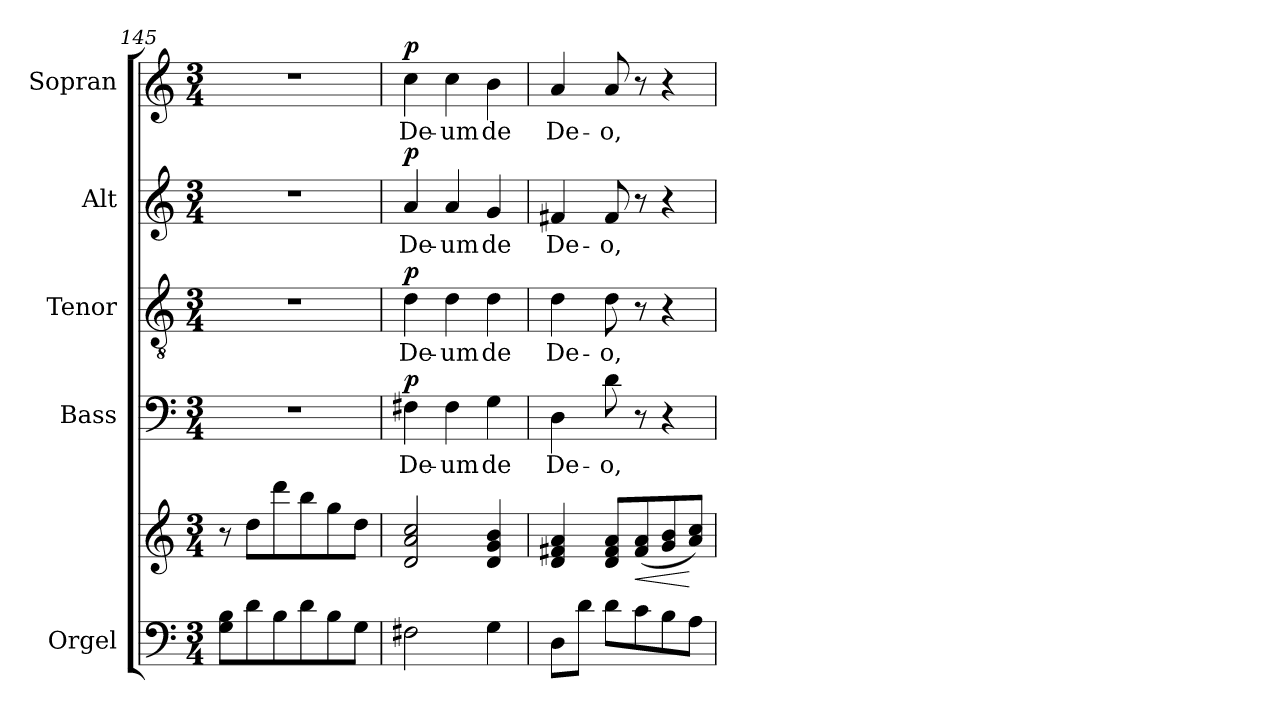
**kern	**kern	**dynam	**kern	**text	**dynam	**kern	**text	**dynam	**kern	**text	**dynam	**kern	**text	**dynam
*part5	*part5	*part5	*part4	*part4	*part4	*part3	*part3	*part3	*part2	*part2	*part2	*part1	*part1	*part1
*staff6	*staff5	*staff5/6	*staff4	*staff4	*staff4	*staff3	*staff3	*staff3	*staff2	*staff2	*staff2	*staff1	*staff1	*staff1
*I"Orgel	*	*	*I"Bass	*	*	*I"Tenor	*	*	*I"Alt	*	*	*I"Sopran	*	*
*I'Org.	*	*	*I'B.	*	*	*I'T.	*	*	*I'A.	*	*	*I'S.	*	*
*clefF4	*clefG2	*	*clefF4	*	*	*clefGv2	*	*	*clefG2	*	*	*clefG2	*	*
*k[]	*k[]	*	*k[]	*	*	*k[]	*	*	*k[]	*	*	*k[]	*	*
*C:	*C:	*	*C:	*	*	*C:	*	*	*C:	*	*	*C:	*	*
*M3/4	*M3/4	*	*M3/4	*	*	*M3/4	*	*	*M3/4	*	*	*M3/4	*	*
=145	=145	=145	=145	=145	=145	=145	=145	=145	=145	=145	=145	=145	=145	=145
8G\ 8B\L	8r	.	2.r	.	.	2.r	.	.	2.r	.	.	2.r	.	.
8d\	8dd\L	.	.	.	.	.	.	.	.	.	.	.	.	.
8B\	8ddd\	.	.	.	.	.	.	.	.	.	.	.	.	.
8d\	8bb\	.	.	.	.	.	.	.	.	.	.	.	.	.
8B\	8gg\	.	.	.	.	.	.	.	.	.	.	.	.	.
8G\J	8dd\J	.	.	.	.	.	.	.	.	.	.	.	.	.
=146	=146	=146	=146	=146	=146	=146	=146	=146	=146	=146	=146	=146	=146	=146
!	!	!	!	!LO:LY:b	!LO:DY:a	!	!LO:LY:b	!LO:DY:a	!	!LO:LY:b	!LO:DY:a	!	!LO:LY:b	!LO:DY:a
2F#X\	2d/ 2a/ 2cc/	.	4F#X\	De-	p	4d\	De-	p	4a/	De-	p	4cc\	De-	p
!	!	!	!	!LO:LY:b	!	!	!LO:LY:b	!	!	!LO:LY:b	!	!	!LO:LY:b	!
.	.	.	4F#\	-um	.	4d\	-um	.	4a/	-um	.	4cc\	-um	.
!	!	!	!	!LO:LY:b	!	!	!LO:LY:b	!	!	!LO:LY:b	!	!	!LO:LY:b	!
4G\	4d/ 4g/ 4b/	.	4G\	de	.	4d\	de	.	4g/	de	.	4b\	de	.
=147	=147	=147	=147	=147	=147	=147	=147	=147	=147	=147	=147	=147	=147	=147
!	!	!	!	!LO:LY:b	!	!	!LO:LY:b	!	!	!LO:LY:b	!	!	!LO:LY:b	!
8D\L	4d/ 4f#X/ 4a/	.	4D\	De-	.	4d\	De-	.	4f#X/	De-	.	4a/	De-	.
8d\J	.	.	.	.	.	.	.	.	.	.	.	.	.	.
!	!	!	!	!LO:LY:b	!	!	!LO:LY:b	!	!	!LO:LY:b	!	!	!LO:LY:b	!
8d\L	8d/ 8f#/ 8a/L	.	8d\	-o,	.	8d\	-o,	.	8f#/	-o,	.	8a/	-o,	.
!	!	!LO:HP:b	!	!	!	!	!	!	!	!	!	!	!	!
8c\	(<8f#/ 8a/	<	8r	.	.	8r	.	.	8r	.	.	8r	.	.
8B\	8g/ 8b/	.	4r	.	.	4r	.	.	4r	.	.	4r	.	.
8A\J	8a/ 8cc/J)	[	.	.	.	.	.	.	.	.	.	.	.	.
=	=	=	=	=	=	=	=	=	=	=	=	=	=	=
*-	*-	*-	*-	*-	*-	*-	*-	*-	*-	*-	*-	*-	*-	*-
